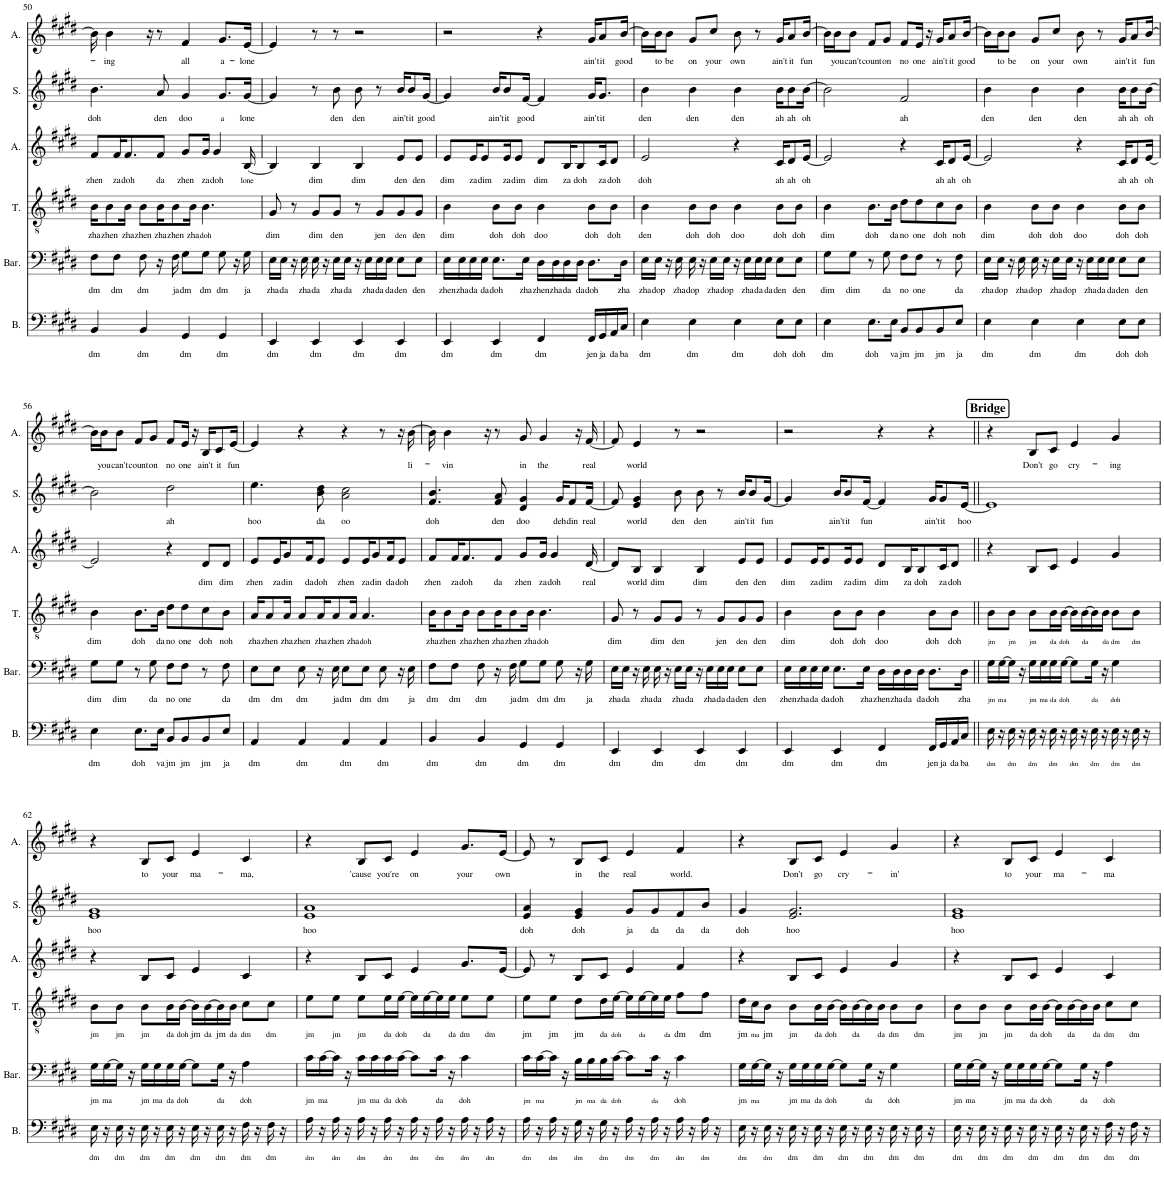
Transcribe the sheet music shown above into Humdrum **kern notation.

**kern	**text	**kern	**text	**kern	**text	**kern	**text	**kern	**text	**kern	**text
*part6	*part6	*part5	*part5	*part4	*part4	*part3	*part3	*part2	*part2	*part1	*part1
*staff6	*staff6	*staff5	*staff5	*staff4	*staff4	*staff3	*staff3	*staff2	*staff2	*staff1	*staff1
*I"Bass	*	*I"Baritone	*	*I"Tenor	*	*I"Alto	*	*I"Soprano	*	*I"Alto	*
*I'B.	*	*I'Bar.	*	*I'T.	*	*I'A.	*	*I'S.	*	*I'A.	*
!!LO:PB:g=z
*clefF4	*	*clefF4	*	*clefGv2	*	*clefG2	*	*clefG2	*	*clefG2	*
*k[f#c#g#d#]	*	*k[f#c#g#d#]	*	*k[f#c#g#d#]	*	*k[f#c#g#d#]	*	*k[f#c#g#d#]	*	*k[f#c#g#d#]	*
*M4/4	*	*M4/4	*	*M4/4	*	*M4/4	*	*M4/4	*	*M4/4	*
=50	=50	=50	=50	=50	=50	=50	=50	=50	=50	=50	=50
!	!LO:LY:b	!	!LO:LY:b	!	!LO:LY:b	!	!LO:LY:b	!	!LO:LY:b	!	!
4BB/	dm	8F#\L	dm	16B\KL	zha	8f#/L	zhen	4.b\	doh	16b\]	.
!	!	!	!	!	!LO:LY:b	!	!	!	!	!	!LO:LY:b
.	.	.	.	8B\	zhen	.	.	.	.	4b\	-ing
!	!	!	!LO:LY:b	!	!	!	!LO:LY:b	!	!	!	!
.	.	8F#\J	dm	.	.	16f#/K	za	.	.	.	.
!	!	!	!	!	!LO:LY:b	!	!LO:LY:b	!	!	!	!
.	.	.	.	16B\Jk	zha	8.f#/	doh	.	.	.	.
!	!LO:LY:b	!	!LO:LY:b	!	!LO:LY:b	!	!	!	!	!	!
4BB/	dm	8F#\	dm	8B\L	zhen	.	.	.	.	.	.
.	.	.	.	.	.	.	.	.	.	16r	.
!	!	!	!	!	!LO:LY:b	!	!LO:LY:b	!	!LO:LY:b	!	!
.	.	16r	.	16B\K	zha	8f#/J	da	8a/	den	8r	.
!	!	!	!LO:LY:b	!	!LO:LY:b	!	!	!	!	!	!
.	.	16F#\	ja	8B\	zhen	.	.	.	.	.	.
!	!LO:LY:b	!	!LO:LY:b	!	!	!	!LO:LY:b	!	!LO:LY:b	!	!LO:LY:b
4GG#/	dm	8G#\L	dm	.	.	8g#/L	zhen	4g#/	doo	4f#/	all
!	!	!	!	!	!LO:LY:b	!	!	!	!	!	!
.	.	.	.	16B\Jk	zha	.	.	.	.	.	.
!	!	!	!LO:LY:b	!	!LO:LY:b	!	!LO:LY:b	!	!	!	!
.	.	8G#\J	dm	4.B\	doh	16g#/Jk	za	.	.	.	.
!	!	!	!	!	!	!	!LO:LY:b	!	!	!	!
.	.	.	.	.	.	4g#/	doh	.	.	.	.
!	!LO:LY:b	!	!LO:LY:b	!	!	!	!	!	!LO:LY:b	!	!LO:LY:b
4GG#/	dm	8G#\	dm	.	.	.	.	8.g#/L	a	8.g#/L	a-
.	.	16r	.	.	.	.	.	.	.	.	.
!	!	!	!LO:LY:b	!	!	!	!LO:LY:b	!	!LO:LY:b	!	!LO:LY:b
.	.	16G#\	ja	.	.	[16B/	lone	[16g#/Jk	lone	[16e/Jk	-lone
=51	=51	=51	=51	=51	=51	=51	=51	=51	=51	=51	=51
!	!LO:LY:b	!	!LO:LY:b	!	!LO:LY:b	!	!	!	!	!	!
4EE/	dm	16E\LL	zha	8G#/	dim	4B/]	.	4g#/]	.	4e/]	.
!	!	!	!LO:LY:b	!	!	!	!	!	!	!	!
.	.	16E\JJ	da	.	.	.	.	.	.	.	.
.	.	16r	.	8r	.	.	.	.	.	.	.
!	!	!	!LO:LY:b	!	!	!	!	!	!	!	!
.	.	16E\	zha	.	.	.	.	.	.	.	.
!	!LO:LY:b	!	!LO:LY:b	!	!LO:LY:b	!	!LO:LY:b	!	!	!	!
4EE/	dm	16E\	da	8G#/L	dim	4B/	dim	8r	.	8r	.
.	.	16r	.	.	.	.	.	.	.	.	.
!	!	!	!LO:LY:b	!	!LO:LY:b	!	!	!	!LO:LY:b	!	!
.	.	16E\LL	zha	8G#/J	den	.	.	8b\	den	8r	.
!	!	!	!LO:LY:b	!	!	!	!	!	!	!	!
.	.	16E\JJ	da	.	.	.	.	.	.	.	.
!	!LO:LY:b	!	!	!	!	!	!LO:LY:b	!	!LO:LY:b	!	!
4EE/	dm	16r	.	8r	.	4B/	dim	8b\	den	2r	.
!	!	!	!LO:LY:b	!	!	!	!	!	!	!	!
.	.	16E\LL	zha	.	.	.	.	.	.	.	.
!	!	!	!LO:LY:b	!	!LO:LY:b	!	!	!	!	!	!
.	.	16E\	da	8G#/L	jen	.	.	8r	.	.	.
!	!	!	!LO:LY:b	!	!	!	!	!	!	!	!
.	.	16E\JJ	da	.	.	.	.	.	.	.	.
!	!LO:LY:b	!	!LO:LY:b	!	!LO:LY:b	!	!LO:LY:b	!	!LO:LY:b	!	!
4EE/	dm	8E\L	den	8G#/	den	8e/L	den	16b/KL	ain't	.	.
!	!	!	!	!	!	!	!	!	!LO:LY:b	!	!
.	.	.	.	.	.	.	.	8b/	it	.	.
!	!	!	!LO:LY:b	!	!LO:LY:b	!	!LO:LY:b	!	!	!	!
.	.	8E\J	den	8G#/J	den	8e/J	den	.	.	.	.
!	!	!	!	!	!	!	!	!	!LO:LY:b	!	!
.	.	.	.	.	.	.	.	[16g#/Jk	good	.	.
=52	=52	=52	=52	=52	=52	=52	=52	=52	=52	=52	=52
!	!LO:LY:b	!	!LO:LY:b	!	!LO:LY:b	!	!LO:LY:b	!	!	!	!
4EE/	dm	16E\LL	zhen	4B\	dim	8e/L	dim	4g#/]	.	2r	.
!	!	!	!LO:LY:b	!	!	!	!	!	!	!	!
.	.	16E\	zha	.	.	.	.	.	.	.	.
!	!	!	!LO:LY:b	!	!	!	!LO:LY:b	!	!	!	!
.	.	16E\	da	.	.	16e/K	za	.	.	.	.
!	!	!	!LO:LY:b	!	!	!	!LO:LY:b	!	!	!	!
.	.	16E\JJ	da	.	.	8e/	dim	.	.	.	.
!	!LO:LY:b	!	!LO:LY:b	!	!LO:LY:b	!	!	!	!LO:LY:b	!	!
4EE/	dm	8.E\L	doh	8B\L	doh	.	.	16b/KL	ain't	.	.
!	!	!	!	!	!	!	!LO:LY:b	!	!LO:LY:b	!	!
.	.	.	.	.	.	16e/K	za	8b/	it	.	.
!	!	!	!	!	!LO:LY:b	!	!LO:LY:b	!	!	!	!
.	.	.	.	8B\J	doh	8e/J	dim	.	.	.	.
!	!	!	!LO:LY:b	!	!	!	!	!	!LO:LY:b	!	!
.	.	16E\Jk	zha	.	.	.	.	[16f#/Jk	good	.	.
!	!LO:LY:b	!	!LO:LY:b	!	!LO:LY:b	!	!LO:LY:b	!	!	!	!
4FF#/	dm	16D#\LL	zhen	4B\	doo	8d#/L	dim	4f#/]	.	4r	.
!	!	!	!LO:LY:b	!	!	!	!	!	!	!	!
.	.	16D#\	zha	.	.	.	.	.	.	.	.
!	!	!	!LO:LY:b	!	!	!	!LO:LY:b	!	!	!	!
.	.	16D#\	da	.	.	16B/K	za	.	.	.	.
!	!	!	!LO:LY:b	!	!	!	!LO:LY:b	!	!	!	!
.	.	16D#\JJ	da	.	.	8B/	doh	.	.	.	.
!	!LO:LY:b	!	!LO:LY:b	!	!LO:LY:b	!	!	!	!LO:LY:b	!	!LO:LY:b
16FF#/LL	jen	8.D#\L	doh	8B\L	doh	.	.	16g#/KL	ain't	16g#/KL	ain't
!	!LO:LY:b	!	!	!	!	!	!LO:LY:b	!	!LO:LY:b	!	!LO:LY:b
16GG#/	ja	.	.	.	.	16c#/K	za	8.g#/J	it	8a/	it
!	!LO:LY:b	!	!	!	!LO:LY:b	!	!LO:LY:b	!	!	!	!
16AA/	da	.	.	8B\J	doh	8d#/J	doh	.	.	.	.
!	!LO:LY:b	!	!LO:LY:b	!	!	!	!	!	!	!	!LO:LY:b
16C#/JJ	ba	16D#\Jk	zha	.	.	.	.	.	.	[16b/Jk	good
=53	=53	=53	=53	=53	=53	=53	=53	=53	=53	=53	=53
!	!LO:LY:b	!	!LO:LY:b	!	!LO:LY:b	!	!LO:LY:b	!	!LO:LY:b	!	!
4E\	dm	16E\LL	zha	4B\	den	2e/	doh	4b\	den	16b\LL]	.
!	!	!	!LO:LY:b	!	!	!	!	!	!	!	!LO:LY:b
.	.	16E\JJ	dop	.	.	.	.	.	.	16b\J	to
!	!	!	!	!	!	!	!	!	!	!	!LO:LY:b
.	.	16r	.	.	.	.	.	.	.	8b\J	be
!	!	!	!LO:LY:b	!	!	!	!	!	!	!	!
.	.	16E\	zha	.	.	.	.	.	.	.	.
!	!LO:LY:b	!	!LO:LY:b	!	!LO:LY:b	!	!	!	!LO:LY:b	!	!LO:LY:b
4E\	dm	16E\	dop	8B\L	doh	.	.	4b\	den	8g#/L	on
.	.	16r	.	.	.	.	.	.	.	.	.
!	!	!	!LO:LY:b	!	!LO:LY:b	!	!	!	!	!	!LO:LY:b
.	.	16E\LL	zha	8B\J	doh	.	.	.	.	8cc#/J	your
!	!	!	!LO:LY:b	!	!	!	!	!	!	!	!
.	.	16E\JJ	dop	.	.	.	.	.	.	.	.
!	!LO:LY:b	!	!	!	!LO:LY:b	!	!	!	!LO:LY:b	!	!LO:LY:b
4E\	dm	16r	.	4B\	doo	4r	.	4b\	den	8b\	own
!	!	!	!LO:LY:b	!	!	!	!	!	!	!	!
.	.	16E\LL	zha	.	.	.	.	.	.	.	.
!	!	!	!LO:LY:b	!	!	!	!	!	!	!	!
.	.	16E\	da	.	.	.	.	.	.	8r	.
!	!	!	!LO:LY:b	!	!	!	!	!	!	!	!
.	.	16E\JJ	da	.	.	.	.	.	.	.	.
!	!LO:LY:b	!	!LO:LY:b	!	!LO:LY:b	!	!LO:LY:b	!	!LO:LY:b	!	!LO:LY:b
8E\L	doh	8E\L	den	8B\L	doh	16c#/KL	ah	16b\KL	ah	16g#/KL	ain't
!	!	!	!	!	!	!	!LO:LY:b	!	!LO:LY:b	!	!LO:LY:b
.	.	.	.	.	.	8d#/	ah	8b\	ah	8a/	it
!	!LO:LY:b	!	!LO:LY:b	!	!LO:LY:b	!	!	!	!	!	!
8E\J	doh	8E\J	den	8B\J	doh	.	.	.	.	.	.
!	!	!	!	!	!	!	!LO:LY:b	!	!LO:LY:b	!	!LO:LY:b
.	.	.	.	.	.	[16e/Jk	oh	[16b\Jk	oh	[16b/Jk	fun
=54	=54	=54	=54	=54	=54	=54	=54	=54	=54	=54	=54
!	!LO:LY:b	!	!LO:LY:b	!	!LO:LY:b	!	!	!	!	!	!
4E\	dm	8G#\L	dim	4B\	dim	2e/]	.	2b\]	.	16b\LL]	.
!	!	!	!	!	!	!	!	!	!	!	!LO:LY:b
.	.	.	.	.	.	.	.	.	.	16b\J	you
!	!	!	!LO:LY:b	!	!	!	!	!	!	!	!LO:LY:b
.	.	8G#\J	dim	.	.	.	.	.	.	8b\J	can't
!	!LO:LY:b	!	!	!	!LO:LY:b	!	!	!	!	!	!LO:LY:b
8.E\L	doh	8r	.	8.B\L	doh	.	.	.	.	8f#/L	count
!	!	!	!LO:LY:b	!	!	!	!	!	!	!	!LO:LY:b
.	.	8G#\	da	.	.	.	.	.	.	8g#/J	on
!	!LO:LY:b	!	!	!	!LO:LY:b	!	!	!	!	!	!
16E\Jk	va	.	.	16B\Jk	da	.	.	.	.	.	.
!	!LO:LY:b	!	!LO:LY:b	!	!LO:LY:b	!	!	!	!LO:LY:b	!	!LO:LY:b
8BB/L	jm	8F#\L	no	8d#\L	no	4r	.	2f#/	ah	8f#/L	no
!	!LO:LY:b	!	!LO:LY:b	!	!LO:LY:b	!	!	!	!	!	!LO:LY:b
8BB/	jm	8F#\J	one	8d#\	one	.	.	.	.	16e/Jk	one
.	.	.	.	.	.	.	.	.	.	16r	.
!	!LO:LY:b	!	!	!	!LO:LY:b	!	!LO:LY:b	!	!	!	!LO:LY:b
8BB/	jm	8r	.	8c#\	doh	16c#/KL	ah	.	.	16g#/KL	ain't
!	!	!	!	!	!	!	!LO:LY:b	!	!	!	!LO:LY:b
.	.	.	.	.	.	8d#/	ah	.	.	8a/	it
!	!LO:LY:b	!	!LO:LY:b	!	!LO:LY:b	!	!	!	!	!	!
8E/J	ja	8F#\	da	8B\J	noh	.	.	.	.	.	.
!	!	!	!	!	!	!	!LO:LY:b	!	!	!	!LO:LY:b
.	.	.	.	.	.	[16e/Jk	oh	.	.	[16b/Jk	good
=55	=55	=55	=55	=55	=55	=55	=55	=55	=55	=55	=55
!	!LO:LY:b	!	!LO:LY:b	!	!LO:LY:b	!	!	!	!LO:LY:b	!	!
4E\	dm	16E\LL	zha	4B\	dim	2e/]	.	4b\	den	16b\LL]	.
!	!	!	!LO:LY:b	!	!	!	!	!	!	!	!LO:LY:b
.	.	16E\JJ	dop	.	.	.	.	.	.	16b\J	to
!	!	!	!	!	!	!	!	!	!	!	!LO:LY:b
.	.	16r	.	.	.	.	.	.	.	8b\J	be
!	!	!	!LO:LY:b	!	!	!	!	!	!	!	!
.	.	16E\	zha	.	.	.	.	.	.	.	.
!	!LO:LY:b	!	!LO:LY:b	!	!LO:LY:b	!	!	!	!LO:LY:b	!	!LO:LY:b
4E\	dm	16E\	dop	8B\L	doh	.	.	4b\	den	8g#/L	on
.	.	16r	.	.	.	.	.	.	.	.	.
!	!	!	!LO:LY:b	!	!LO:LY:b	!	!	!	!	!	!LO:LY:b
.	.	16E\LL	zha	8B\J	doh	.	.	.	.	8cc#/J	your
!	!	!	!LO:LY:b	!	!	!	!	!	!	!	!
.	.	16E\JJ	dop	.	.	.	.	.	.	.	.
!	!LO:LY:b	!	!	!	!LO:LY:b	!	!	!	!LO:LY:b	!	!LO:LY:b
4E\	dm	16r	.	4B\	doo	4r	.	4b\	den	8b\	own
!	!	!	!LO:LY:b	!	!	!	!	!	!	!	!
.	.	16E\LL	zha	.	.	.	.	.	.	.	.
!	!	!	!LO:LY:b	!	!	!	!	!	!	!	!
.	.	16E\	da	.	.	.	.	.	.	8r	.
!	!	!	!LO:LY:b	!	!	!	!	!	!	!	!
.	.	16E\JJ	da	.	.	.	.	.	.	.	.
!	!LO:LY:b	!	!LO:LY:b	!	!LO:LY:b	!	!LO:LY:b	!	!LO:LY:b	!	!LO:LY:b
8E\L	doh	8E\L	den	8B\L	doh	16c#/KL	ah	16b\KL	ah	16g#/KL	ain't
!	!	!	!	!	!	!	!LO:LY:b	!	!LO:LY:b	!	!LO:LY:b
.	.	.	.	.	.	8d#/	ah	8b\	ah	8a/	it
!	!LO:LY:b	!	!LO:LY:b	!	!LO:LY:b	!	!	!	!	!	!
8E\J	doh	8E\J	den	8B\J	doh	.	.	.	.	.	.
!	!	!	!	!	!	!	!LO:LY:b	!	!LO:LY:b	!	!LO:LY:b
.	.	.	.	.	.	[16e/Jk	oh	[16b\Jk	oh	[16b/Jk	fun
!!LO:LB:g=z
=56	=56	=56	=56	=56	=56	=56	=56	=56	=56	=56	=56
!	!LO:LY:b	!	!LO:LY:b	!	!LO:LY:b	!	!	!	!	!	!
4E\	dm	8G#\L	dim	4B\	dim	2e/]	.	2b\]	.	16b\LL]	.
!	!	!	!	!	!	!	!	!	!	!	!LO:LY:b
.	.	.	.	.	.	.	.	.	.	16b\J	you
!	!	!	!LO:LY:b	!	!	!	!	!	!	!	!LO:LY:b
.	.	8G#\J	dim	.	.	.	.	.	.	8b\J	can't
!	!LO:LY:b	!	!	!	!LO:LY:b	!	!	!	!	!	!LO:LY:b
8.E\L	doh	8r	.	8.B\L	doh	.	.	.	.	8f#/L	count
!	!	!	!LO:LY:b	!	!	!	!	!	!	!	!LO:LY:b
.	.	8G#\	da	.	.	.	.	.	.	8g#/J	on
!	!LO:LY:b	!	!	!	!LO:LY:b	!	!	!	!	!	!
16E\Jk	va	.	.	16B\Jk	da	.	.	.	.	.	.
!	!LO:LY:b	!	!LO:LY:b	!	!LO:LY:b	!	!	!	!LO:LY:b	!	!LO:LY:b
8BB/L	jm	8F#\L	no	8d#\L	no	4r	.	2dd#\	ah	8f#/L	no
!	!LO:LY:b	!	!LO:LY:b	!	!LO:LY:b	!	!	!	!	!	!LO:LY:b
8BB/	jm	8F#\J	one	8d#\	one	.	.	.	.	16e/Jk	one
.	.	.	.	.	.	.	.	.	.	16r	.
!	!LO:LY:b	!	!	!	!LO:LY:b	!	!LO:LY:b	!	!	!	!LO:LY:b
8BB/	jm	8r	.	8c#\	doh	8d#/L	dim	.	.	16B/KL	ain't
!	!	!	!	!	!	!	!	!	!	!	!LO:LY:b
.	.	.	.	.	.	.	.	.	.	8c#/	it
!	!LO:LY:b	!	!LO:LY:b	!	!LO:LY:b	!	!LO:LY:b	!	!	!	!
8E/J	ja	8F#\	da	8B\J	noh	8d#/J	dim	.	.	.	.
!	!	!	!	!	!	!	!	!	!	!	!LO:LY:b
.	.	.	.	.	.	.	.	.	.	[16e/Jk	fun
=57	=57	=57	=57	=57	=57	=57	=57	=57	=57	=57	=57
!	!LO:LY:b	!	!LO:LY:b	!	!LO:LY:b	!	!LO:LY:b	!	!LO:LY:b	!	!
4AA/	dm	8E\L	dm	16A/KL	zha	8e/L	zhen	4.ee\	hoo	4e/]	.
!	!	!	!	!	!LO:LY:b	!	!	!	!	!	!
.	.	.	.	8A/	zhen	.	.	.	.	.	.
!	!	!	!LO:LY:b	!	!	!	!LO:LY:b	!	!	!	!
.	.	8E\J	dm	.	.	16e/K	za	.	.	.	.
!	!	!	!	!	!LO:LY:b	!	!LO:LY:b	!	!	!	!
.	.	.	.	16A/Jk	zha	8g#/	din	.	.	.	.
!	!LO:LY:b	!	!LO:LY:b	!	!LO:LY:b	!	!	!	!	!	!
4AA/	dm	8E\	dm	8A/L	zhen	.	.	.	.	4r	.
!	!	!	!	!	!	!	!LO:LY:b	!	!	!	!
.	.	.	.	.	.	16f#/K	da	.	.	.	.
!	!	!	!	!	!LO:LY:b	!	!LO:LY:b	!	!LO:LY:b	!	!
.	.	16r	.	16A/K	zha	8e/J	doh	8b\ 8dd#\	da	.	.
!	!	!	!LO:LY:b	!	!LO:LY:b	!	!	!	!	!	!
.	.	16E\	ja	8A/	zhen	.	.	.	.	.	.
!	!LO:LY:b	!	!LO:LY:b	!	!	!	!LO:LY:b	!	!LO:LY:b	!	!
4AA/	dm	8E\L	dm	.	.	8e/L	zhen	2a\ 2cc#\	oo	4r	.
!	!	!	!	!	!LO:LY:b	!	!	!	!	!	!
.	.	.	.	16A/Jk	zha	.	.	.	.	.	.
!	!	!	!LO:LY:b	!	!LO:LY:b	!	!LO:LY:b	!	!	!	!
.	.	8E\J	dm	4.A/	doh	16e/K	za	.	.	.	.
!	!	!	!	!	!	!	!LO:LY:b	!	!	!	!
.	.	.	.	.	.	8g#/	din	.	.	.	.
!	!LO:LY:b	!	!LO:LY:b	!	!	!	!	!	!	!	!
4AA/	dm	8E\	dm	.	.	.	.	.	.	8r	.
!	!	!	!	!	!	!	!LO:LY:b	!	!	!	!
.	.	.	.	.	.	16f#/K	da	.	.	.	.
!	!	!	!	!	!	!	!LO:LY:b	!	!	!	!
.	.	16r	.	.	.	8e/J	doh	.	.	16r	.
!	!	!	!LO:LY:b	!	!	!	!	!	!	!	!LO:LY:b
.	.	16E\	ja	.	.	.	.	.	.	[16b\	li-
=58	=58	=58	=58	=58	=58	=58	=58	=58	=58	=58	=58
!	!LO:LY:b	!	!LO:LY:b	!	!LO:LY:b	!	!LO:LY:b	!	!LO:LY:b	!	!
4BB/	dm	8F#\L	dm	16B\KL	zha	8f#/L	zhen	4.f#/ 4.b/	doh	16b\]	.
!	!	!	!	!	!LO:LY:b	!	!	!	!	!	!LO:LY:b
.	.	.	.	8B\	zhen	.	.	.	.	4b\	-vin
!	!	!	!LO:LY:b	!	!	!	!LO:LY:b	!	!	!	!
.	.	8F#\J	dm	.	.	16f#/K	za	.	.	.	.
!	!	!	!	!	!LO:LY:b	!	!LO:LY:b	!	!	!	!
.	.	.	.	16B\Jk	zha	8.f#/	doh	.	.	.	.
!	!LO:LY:b	!	!LO:LY:b	!	!LO:LY:b	!	!	!	!	!	!
4BB/	dm	8F#\	dm	8B\L	zhen	.	.	.	.	.	.
.	.	.	.	.	.	.	.	.	.	16r	.
!	!	!	!	!	!LO:LY:b	!	!LO:LY:b	!	!LO:LY:b	!	!
.	.	16r	.	16B\K	zha	8f#/J	da	8f#/ 8a/	den	8r	.
!	!	!	!LO:LY:b	!	!LO:LY:b	!	!	!	!	!	!
.	.	16F#\	ja	8B\	zhen	.	.	.	.	.	.
!	!LO:LY:b	!	!LO:LY:b	!	!	!	!LO:LY:b	!	!LO:LY:b	!	!LO:LY:b
4GG#/	dm	8G#\L	dm	.	.	8g#/L	zhen	4d#/ 4g#/	doo	8g#/	in
!	!	!	!	!	!LO:LY:b	!	!	!	!	!	!
.	.	.	.	16B\Jk	zha	.	.	.	.	.	.
!	!	!	!LO:LY:b	!	!LO:LY:b	!	!LO:LY:b	!	!	!	!LO:LY:b
.	.	8G#\J	dm	4.B\	doh	16g#/Jk	za	.	.	4g#/	the
!	!	!	!	!	!	!	!LO:LY:b	!	!	!	!
.	.	.	.	.	.	4g#/	doh	.	.	.	.
!	!LO:LY:b	!	!LO:LY:b	!	!	!	!	!	!LO:LY:b	!	!
4GG#/	dm	8G#\	dm	.	.	.	.	16g#/KL	deh	.	.
!	!	!	!	!	!	!	!	!	!LO:LY:b	!	!
.	.	.	.	.	.	.	.	8f#/	din	.	.
.	.	16r	.	.	.	.	.	.	.	16r	.
!	!	!	!LO:LY:b	!	!	!	!LO:LY:b	!	!LO:LY:b	!	!LO:LY:b
.	.	16G#\	ja	.	.	[16d#/	real	[16f#/Jk	real	[16f#/	real
=59	=59	=59	=59	=59	=59	=59	=59	=59	=59	=59	=59
!	!LO:LY:b	!	!LO:LY:b	!	!LO:LY:b	!	!	!	!	!	!
4EE/	dm	16E\LL	zha	8G#/	dim	8d#/L]	.	8f#/]	.	8f#/]	.
!	!	!	!LO:LY:b	!	!	!	!	!	!	!	!
.	.	16E\JJ	da	.	.	.	.	.	.	.	.
!	!	!	!	!	!	!	!LO:LY:b	!	!LO:LY:b	!	!LO:LY:b
.	.	16r	.	8r	.	8B/J	world	4e/ 4g#/	world	4e/	world
!	!	!	!LO:LY:b	!	!	!	!	!	!	!	!
.	.	16E\	zha	.	.	.	.	.	.	.	.
!	!LO:LY:b	!	!LO:LY:b	!	!LO:LY:b	!	!LO:LY:b	!	!	!	!
4EE/	dm	16E\	da	8G#/L	dim	4B/	dim	.	.	.	.
.	.	16r	.	.	.	.	.	.	.	.	.
!	!	!	!LO:LY:b	!	!LO:LY:b	!	!	!	!LO:LY:b	!	!
.	.	16E\LL	zha	8G#/J	den	.	.	8b\	den	8r	.
!	!	!	!LO:LY:b	!	!	!	!	!	!	!	!
.	.	16E\JJ	da	.	.	.	.	.	.	.	.
!	!LO:LY:b	!	!	!	!	!	!LO:LY:b	!	!LO:LY:b	!	!
4EE/	dm	16r	.	8r	.	4B/	dim	8b\	den	2r	.
!	!	!	!LO:LY:b	!	!	!	!	!	!	!	!
.	.	16E\LL	zha	.	.	.	.	.	.	.	.
!	!	!	!LO:LY:b	!	!LO:LY:b	!	!	!	!	!	!
.	.	16E\	da	8G#/L	jen	.	.	8r	.	.	.
!	!	!	!LO:LY:b	!	!	!	!	!	!	!	!
.	.	16E\JJ	da	.	.	.	.	.	.	.	.
!	!LO:LY:b	!	!LO:LY:b	!	!LO:LY:b	!	!LO:LY:b	!	!LO:LY:b	!	!
4EE/	dm	8E\L	den	8G#/	den	8e/L	den	16b/KL	ain't	.	.
!	!	!	!	!	!	!	!	!	!LO:LY:b	!	!
.	.	.	.	.	.	.	.	8b/	it	.	.
!	!	!	!LO:LY:b	!	!LO:LY:b	!	!LO:LY:b	!	!	!	!
.	.	8E\J	den	8G#/J	den	8e/J	den	.	.	.	.
!	!	!	!	!	!	!	!	!	!LO:LY:b	!	!
.	.	.	.	.	.	.	.	[16g#/Jk	fun	.	.
=60	=60	=60	=60	=60	=60	=60	=60	=60	=60	=60	=60
!	!LO:LY:b	!	!LO:LY:b	!	!LO:LY:b	!	!LO:LY:b	!	!	!	!
4EE/	dm	16E\LL	zhen	4B\	dim	8e/L	dim	4g#/]	.	2r	.
!	!	!	!LO:LY:b	!	!	!	!	!	!	!	!
.	.	16E\	zha	.	.	.	.	.	.	.	.
!	!	!	!LO:LY:b	!	!	!	!LO:LY:b	!	!	!	!
.	.	16E\	da	.	.	16e/K	za	.	.	.	.
!	!	!	!LO:LY:b	!	!	!	!LO:LY:b	!	!	!	!
.	.	16E\JJ	da	.	.	8e/	dim	.	.	.	.
!	!LO:LY:b	!	!LO:LY:b	!	!LO:LY:b	!	!	!	!LO:LY:b	!	!
4EE/	dm	8.E\L	doh	8B\L	doh	.	.	16b/KL	ain't	.	.
!	!	!	!	!	!	!	!LO:LY:b	!	!LO:LY:b	!	!
.	.	.	.	.	.	16e/K	za	8b/	it	.	.
!	!	!	!	!	!LO:LY:b	!	!LO:LY:b	!	!	!	!
.	.	.	.	8B\J	doh	8e/J	dim	.	.	.	.
!	!	!	!LO:LY:b	!	!	!	!	!	!LO:LY:b	!	!
.	.	16E\Jk	zha	.	.	.	.	[16f#/Jk	fun	.	.
!	!LO:LY:b	!	!LO:LY:b	!	!LO:LY:b	!	!LO:LY:b	!	!	!	!
4FF#/	dm	16D#\LL	zhen	4B\	doo	8d#/L	dim	4f#/]	.	4r	.
!	!	!	!LO:LY:b	!	!	!	!	!	!	!	!
.	.	16D#\	zha	.	.	.	.	.	.	.	.
!	!	!	!LO:LY:b	!	!	!	!LO:LY:b	!	!	!	!
.	.	16D#\	da	.	.	16B/K	za	.	.	.	.
!	!	!	!LO:LY:b	!	!	!	!LO:LY:b	!	!	!	!
.	.	16D#\JJ	da	.	.	8B/	doh	.	.	.	.
!	!LO:LY:b	!	!LO:LY:b	!	!LO:LY:b	!	!	!	!LO:LY:b	!	!
16FF#/LL	jen	8.D#\L	doh	8B\L	doh	.	.	16g#/KL	ain't	4r	.
!	!LO:LY:b	!	!	!	!	!	!LO:LY:b	!	!LO:LY:b	!	!
16GG#/	ja	.	.	.	.	16c#/K	za	8g#/	it	.	.
!	!LO:LY:b	!	!	!	!LO:LY:b	!	!LO:LY:b	!	!	!	!
16AA/	da	.	.	8B\J	doh	8d#/J	doh	.	.	.	.
!	!LO:LY:b	!	!LO:LY:b	!	!	!	!	!	!LO:LY:b	!	!
16C#/JJ	ba	16D#\Jk	zha	.	.	.	.	[16e/Jk	hoo	.	.
=61||	=61||	=61||	=61||	=61||	=61||	=61||	=61||	=61||	=61||	=61||	=61||
!	!	!	!	!	!	!	!	!	!	!LO:TX:a:B:t=Bridge	!
!	!LO:LY:b	!	!LO:LY:b	!	!LO:LY:b	!	!	!	!	!	!
16E\	dm	16G#\LL	jm	8B\L	jm	4r	.	1e]	.	4r	.
!	!	!	!LO:LY:b	!	!	!	!	!	!	!	!
16r	.	[16G#\	ma	.	.	.	.	.	.	.	.
!	!LO:LY:b	!	!	!	!LO:LY:b	!	!	!	!	!	!
16E\	dm	16G#\JJ]	.	8B\J	jm	.	.	.	.	.	.
16r	.	16r	.	.	.	.	.	.	.	.	.
!	!LO:LY:b	!	!LO:LY:b	!	!LO:LY:b	!	!	!	!	!	!LO:LY:b
16E\	dm	16G#\LL	jm	8B\L	jm	8B/L	.	.	.	8B/L	Don't
!	!	!	!LO:LY:b	!	!	!	!	!	!	!	!
16r	.	16G#\	ma	.	.	.	.	.	.	.	.
!	!LO:LY:b	!	!LO:LY:b	!	!LO:LY:b	!	!	!	!	!	!LO:LY:b
16E\	dm	16G#\	da	16B\L	da	8c#/J	.	.	.	8c#/J	go
!	!	!	!LO:LY:b	!	!LO:LY:b	!	!	!	!	!	!
16r	.	[16G#\JJ	doh	[16B\JJ	doh	.	.	.	.	.	.
!	!LO:LY:b	!	!	!	!	!	!	!	!	!	!LO:LY:b
16E\	dm	8G#\L]	.	16B\LL]	.	4e/	.	.	.	4e/	cry-
!	!	!	!	!	!LO:LY:b	!	!	!	!	!	!
16r	.	.	.	[16B\	da	.	.	.	.	.	.
!	!LO:LY:b	!	!LO:LY:b	!	!	!	!	!	!	!	!
16E\	dm	16G#\Jk	da	16B\]	.	.	.	.	.	.	.
!	!	!	!	!	!LO:LY:b	!	!	!	!	!	!
16r	.	16r	.	16B\JJ	da	.	.	.	.	.	.
!	!LO:LY:b	!	!LO:LY:b	!	!LO:LY:b	!	!	!	!	!	!LO:LY:b
16E\	dm	4G#\	doh	8B\L	dm	4g#/	.	.	.	4g#/	-ing
16r	.	.	.	.	.	.	.	.	.	.	.
!	!LO:LY:b	!	!	!	!LO:LY:b	!	!	!	!	!	!
16E\	dm	.	.	8B\J	dm	.	.	.	.	.	.
16r	.	.	.	.	.	.	.	.	.	.	.
!!LO:LB:g=z
=62	=62	=62	=62	=62	=62	=62	=62	=62	=62	=62	=62
!	!LO:LY:b	!	!LO:LY:b	!	!LO:LY:b	!	!	!	!LO:LY:b	!	!
16E\	dm	16G#\LL	jm	8B\L	jm	4r	.	1e 1g#	hoo	4r	.
!	!	!	!LO:LY:b	!	!	!	!	!	!	!	!
16r	.	[16G#\	ma	.	.	.	.	.	.	.	.
!	!LO:LY:b	!	!	!	!LO:LY:b	!	!	!	!	!	!
16E\	dm	16G#\JJ]	.	8B\J	jm	.	.	.	.	.	.
16r	.	16r	.	.	.	.	.	.	.	.	.
!	!LO:LY:b	!	!LO:LY:b	!	!LO:LY:b	!	!	!	!	!	!LO:LY:b
16E\	dm	16G#\LL	jm	8B\L	jm	8B/L	.	.	.	8B/L	to
!	!	!	!LO:LY:b	!	!	!	!	!	!	!	!
16r	.	16G#\	ma	.	.	.	.	.	.	.	.
!	!LO:LY:b	!	!LO:LY:b	!	!LO:LY:b	!	!	!	!	!	!LO:LY:b
16E\	dm	16G#\	da	16B\L	da	8c#/J	.	.	.	8c#/J	your
!	!	!	!LO:LY:b	!	!LO:LY:b	!	!	!	!	!	!
16r	.	[16G#\JJ	doh	[16B\JJ	doh	.	.	.	.	.	.
!	!LO:LY:b	!	!	!	!LO:LY:b	!	!	!	!	!	!LO:LY:b
16E\	dm	8G#\L]	.	16B\LL]	jm	4e/	.	.	.	4e/	ma-
!	!	!	!	!	!LO:LY:b	!	!	!	!	!	!
16r	.	.	.	[16B\	da	.	.	.	.	.	.
!	!LO:LY:b	!	!LO:LY:b	!	!LO:LY:b	!	!	!	!	!	!
16E\	dm	16G#\Jk	da	16B\]	jm	.	.	.	.	.	.
!	!	!	!	!	!LO:LY:b	!	!	!	!	!	!
16r	.	16r	.	16B\JJ	da	.	.	.	.	.	.
!	!LO:LY:b	!	!LO:LY:b	!	!LO:LY:b	!	!	!	!	!	!LO:LY:b
16F#\	dm	4A\	doh	8c#\L	dm	4c#/	.	.	.	4c#/	-ma,
16r	.	.	.	.	.	.	.	.	.	.	.
!	!LO:LY:b	!	!	!	!LO:LY:b	!	!	!	!	!	!
16F#\	dm	.	.	8c#\J	dm	.	.	.	.	.	.
16r	.	.	.	.	.	.	.	.	.	.	.
=63	=63	=63	=63	=63	=63	=63	=63	=63	=63	=63	=63
!	!LO:LY:b	!	!LO:LY:b	!	!LO:LY:b	!	!	!	!LO:LY:b	!	!
16A\	dm	16c#\LL	jm	8e\L	jm	4r	.	1e 1a	hoo	4r	.
!	!	!	!LO:LY:b	!	!	!	!	!	!	!	!
16r	.	[16c#\	ma	.	.	.	.	.	.	.	.
!	!LO:LY:b	!	!	!	!LO:LY:b	!	!	!	!	!	!
16A\	dm	16c#\JJ]	.	8e\J	jm	.	.	.	.	.	.
16r	.	16r	.	.	.	.	.	.	.	.	.
!	!LO:LY:b	!	!LO:LY:b	!	!LO:LY:b	!	!	!	!	!	!LO:LY:b
16A\	dm	16c#\LL	jm	8e\L	jm	8B/L	.	.	.	8B/L	'cause
!	!	!	!LO:LY:b	!	!	!	!	!	!	!	!
16r	.	16c#\	ma	.	.	.	.	.	.	.	.
!	!LO:LY:b	!	!LO:LY:b	!	!LO:LY:b	!	!	!	!	!	!LO:LY:b
16A\	dm	16c#\	da	16e\L	da	8c#/J	.	.	.	8c#/J	you're
!	!	!	!LO:LY:b	!	!LO:LY:b	!	!	!	!	!	!
16r	.	[16c#\JJ	doh	[16e\JJ	doh	.	.	.	.	.	.
!	!LO:LY:b	!	!	!	!	!	!	!	!	!	!LO:LY:b
16A\	dm	8c#\L]	.	16e\LL]	.	4e/	.	.	.	4e/	on
!	!	!	!	!	!LO:LY:b	!	!	!	!	!	!
16r	.	.	.	[16e\	da	.	.	.	.	.	.
!	!LO:LY:b	!	!LO:LY:b	!	!	!	!	!	!	!	!
16A\	dm	16c#\Jk	da	16e\]	.	.	.	.	.	.	.
!	!	!	!	!	!LO:LY:b	!	!	!	!	!	!
16r	.	16r	.	16e\JJ	da	.	.	.	.	.	.
!	!LO:LY:b	!	!LO:LY:b	!	!LO:LY:b	!	!	!	!	!	!LO:LY:b
16A\	dm	4c#\	doh	8e\L	dm	8.g#/L	.	.	.	8.g#/L	your
16r	.	.	.	.	.	.	.	.	.	.	.
!	!LO:LY:b	!	!	!	!LO:LY:b	!	!	!	!	!	!
16A\	dm	.	.	8e\J	dm	.	.	.	.	.	.
!	!	!	!	!	!	!	!	!	!	!	!LO:LY:b
16r	.	.	.	.	.	[16e/Jk	.	.	.	[16e/Jk	own
=64	=64	=64	=64	=64	=64	=64	=64	=64	=64	=64	=64
!	!LO:LY:b	!	!LO:LY:b	!	!LO:LY:b	!	!	!	!LO:LY:b	!	!
16A\	dm	16c#\LL	jm	8e\L	jm	8e/]	.	4e/ 4a/	doh	8e/]	.
!	!	!	!LO:LY:b	!	!	!	!	!	!	!	!
16r	.	[16c#\	ma	.	.	.	.	.	.	.	.
!	!LO:LY:b	!	!	!	!LO:LY:b	!	!	!	!	!	!
16A\	dm	16c#\JJ]	.	8e\J	jm	8r	.	.	.	8r	.
16r	.	16r	.	.	.	.	.	.	.	.	.
!	!LO:LY:b	!	!LO:LY:b	!	!LO:LY:b	!	!	!	!LO:LY:b	!	!LO:LY:b
16G#\	dm	16B\LL	jm	8d#\L	jm	8B/L	.	4e/ 4g#/	doh	8B/L	in
!	!	!	!LO:LY:b	!	!	!	!	!	!	!	!
16r	.	16B\	ma	.	.	.	.	.	.	.	.
!	!LO:LY:b	!	!LO:LY:b	!	!LO:LY:b	!	!	!	!	!	!LO:LY:b
16G#\	dm	16B\	da	16d#\L	da	8c#/J	.	.	.	8c#/J	the
!	!	!	!LO:LY:b	!	!LO:LY:b	!	!	!	!	!	!
16r	.	[16c#\JJ	doh	[16e\JJ	doh	.	.	.	.	.	.
!	!LO:LY:b	!	!	!	!	!	!	!	!LO:LY:b	!	!LO:LY:b
16A\	dm	8c#\L]	.	16e\LL]	.	4e/	.	8g#/L	ja	4e/	real
!	!	!	!	!	!LO:LY:b	!	!	!	!	!	!
16r	.	.	.	[16e\	da	.	.	.	.	.	.
!	!LO:LY:b	!	!LO:LY:b	!	!	!	!	!	!LO:LY:b	!	!
16A\	dm	16c#\Jk	da	16e\]	.	.	.	8g#/	da	.	.
!	!	!	!	!	!LO:LY:b	!	!	!	!	!	!
16r	.	16r	.	16e\JJ	da	.	.	.	.	.	.
!	!LO:LY:b	!	!LO:LY:b	!	!LO:LY:b	!	!	!	!LO:LY:b	!	!LO:LY:b
16A\	dm	4c#\	doh	8f#\L	dm	4f#/	.	8f#/	da	4f#/	world.
16r	.	.	.	.	.	.	.	.	.	.	.
!	!LO:LY:b	!	!	!	!LO:LY:b	!	!	!	!LO:LY:b	!	!
16A\	dm	.	.	8f#\J	dm	.	.	8b/J	da	.	.
16r	.	.	.	.	.	.	.	.	.	.	.
=65	=65	=65	=65	=65	=65	=65	=65	=65	=65	=65	=65
!	!LO:LY:b	!	!LO:LY:b	!	!LO:LY:b	!	!	!	!LO:LY:b	!	!
16E\	dm	16G#\LL	jm	16d#\LL	jm	4r	.	4g#/	doh	4r	.
!	!	!	!LO:LY:b	!	!LO:LY:b	!	!	!	!	!	!
16r	.	[16G#\	ma	16c#\J	ma	.	.	.	.	.	.
!	!LO:LY:b	!	!	!	!LO:LY:b	!	!	!	!	!	!
16E\	dm	16G#\JJ]	.	8B\J	jm	.	.	.	.	.	.
16r	.	16r	.	.	.	.	.	.	.	.	.
!	!LO:LY:b	!	!LO:LY:b	!	!LO:LY:b	!	!	!	!LO:LY:b	!	!LO:LY:b
16E\	dm	16G#\LL	jm	8B\L	jm	8B/L	.	2.e/ 2.g#/	hoo	8B/L	Don't
!	!	!	!LO:LY:b	!	!	!	!	!	!	!	!
16r	.	16G#\	ma	.	.	.	.	.	.	.	.
!	!LO:LY:b	!	!LO:LY:b	!	!LO:LY:b	!	!	!	!	!	!LO:LY:b
16E\	dm	16G#\	da	16B\L	da	8c#/J	.	.	.	8c#/J	go
!	!	!	!LO:LY:b	!	!LO:LY:b	!	!	!	!	!	!
16r	.	[16G#\JJ	doh	[16B\JJ	doh	.	.	.	.	.	.
!	!LO:LY:b	!	!	!	!	!	!	!	!	!	!LO:LY:b
16E\	dm	8G#\L]	.	16B\LL]	.	4e/	.	.	.	4e/	cry-
!	!	!	!	!	!LO:LY:b	!	!	!	!	!	!
16r	.	.	.	[16B\	da	.	.	.	.	.	.
!	!LO:LY:b	!	!LO:LY:b	!	!	!	!	!	!	!	!
16E\	dm	16G#\Jk	da	16B\]	.	.	.	.	.	.	.
!	!	!	!	!	!LO:LY:b	!	!	!	!	!	!
16r	.	16r	.	16B\JJ	da	.	.	.	.	.	.
!	!LO:LY:b	!	!LO:LY:b	!	!LO:LY:b	!	!	!	!	!	!LO:LY:b
16E\	dm	4G#\	doh	8B\L	dm	4g#/	.	.	.	4g#/	-in'
16r	.	.	.	.	.	.	.	.	.	.	.
!	!LO:LY:b	!	!	!	!LO:LY:b	!	!	!	!	!	!
16E\	dm	.	.	8B\J	dm	.	.	.	.	.	.
16r	.	.	.	.	.	.	.	.	.	.	.
=66	=66	=66	=66	=66	=66	=66	=66	=66	=66	=66	=66
!	!LO:LY:b	!	!LO:LY:b	!	!LO:LY:b	!	!	!	!LO:LY:b	!	!
16E\	dm	16G#\LL	jm	8B\L	jm	4r	.	1e 1g#	hoo	4r	.
!	!	!	!LO:LY:b	!	!	!	!	!	!	!	!
16r	.	[16G#\	ma	.	.	.	.	.	.	.	.
!	!LO:LY:b	!	!	!	!LO:LY:b	!	!	!	!	!	!
16E\	dm	16G#\JJ]	.	8B\J	jm	.	.	.	.	.	.
16r	.	16r	.	.	.	.	.	.	.	.	.
!	!LO:LY:b	!	!LO:LY:b	!	!LO:LY:b	!	!	!	!	!	!LO:LY:b
16E\	dm	16G#\LL	jm	8B\L	jm	8B/L	.	.	.	8B/L	to
!	!	!	!LO:LY:b	!	!	!	!	!	!	!	!
16r	.	16G#\	ma	.	.	.	.	.	.	.	.
!	!LO:LY:b	!	!LO:LY:b	!	!LO:LY:b	!	!	!	!	!	!LO:LY:b
16E\	dm	16G#\	da	16B\L	da	8c#/J	.	.	.	8c#/J	your
!	!	!	!LO:LY:b	!	!LO:LY:b	!	!	!	!	!	!
16r	.	[16G#\JJ	doh	[16B\JJ	doh	.	.	.	.	.	.
!	!LO:LY:b	!	!	!	!	!	!	!	!	!	!LO:LY:b
16E\	dm	8G#\L]	.	16B\LL]	.	4e/	.	.	.	4e/	ma-
!	!	!	!	!	!LO:LY:b	!	!	!	!	!	!
16r	.	.	.	[16B\	da	.	.	.	.	.	.
!	!LO:LY:b	!	!LO:LY:b	!	!	!	!	!	!	!	!
16E\	dm	16G#\Jk	da	16B\]	.	.	.	.	.	.	.
!	!	!	!	!	!LO:LY:b	!	!	!	!	!	!
16r	.	16r	.	16B\JJ	da	.	.	.	.	.	.
!	!LO:LY:b	!	!LO:LY:b	!	!LO:LY:b	!	!	!	!	!	!LO:LY:b
16F#\	dm	4A\	doh	8c#\L	dm	4c#/	.	.	.	4c#/	-ma
16r	.	.	.	.	.	.	.	.	.	.	.
!	!LO:LY:b	!	!	!	!LO:LY:b	!	!	!	!	!	!
16F#\	dm	.	.	8c#\J	dm	.	.	.	.	.	.
16r	.	.	.	.	.	.	.	.	.	.	.
=	=	=	=	=	=	=	=	=	=	=	=
*-	*-	*-	*-	*-	*-	*-	*-	*-	*-	*-	*-
